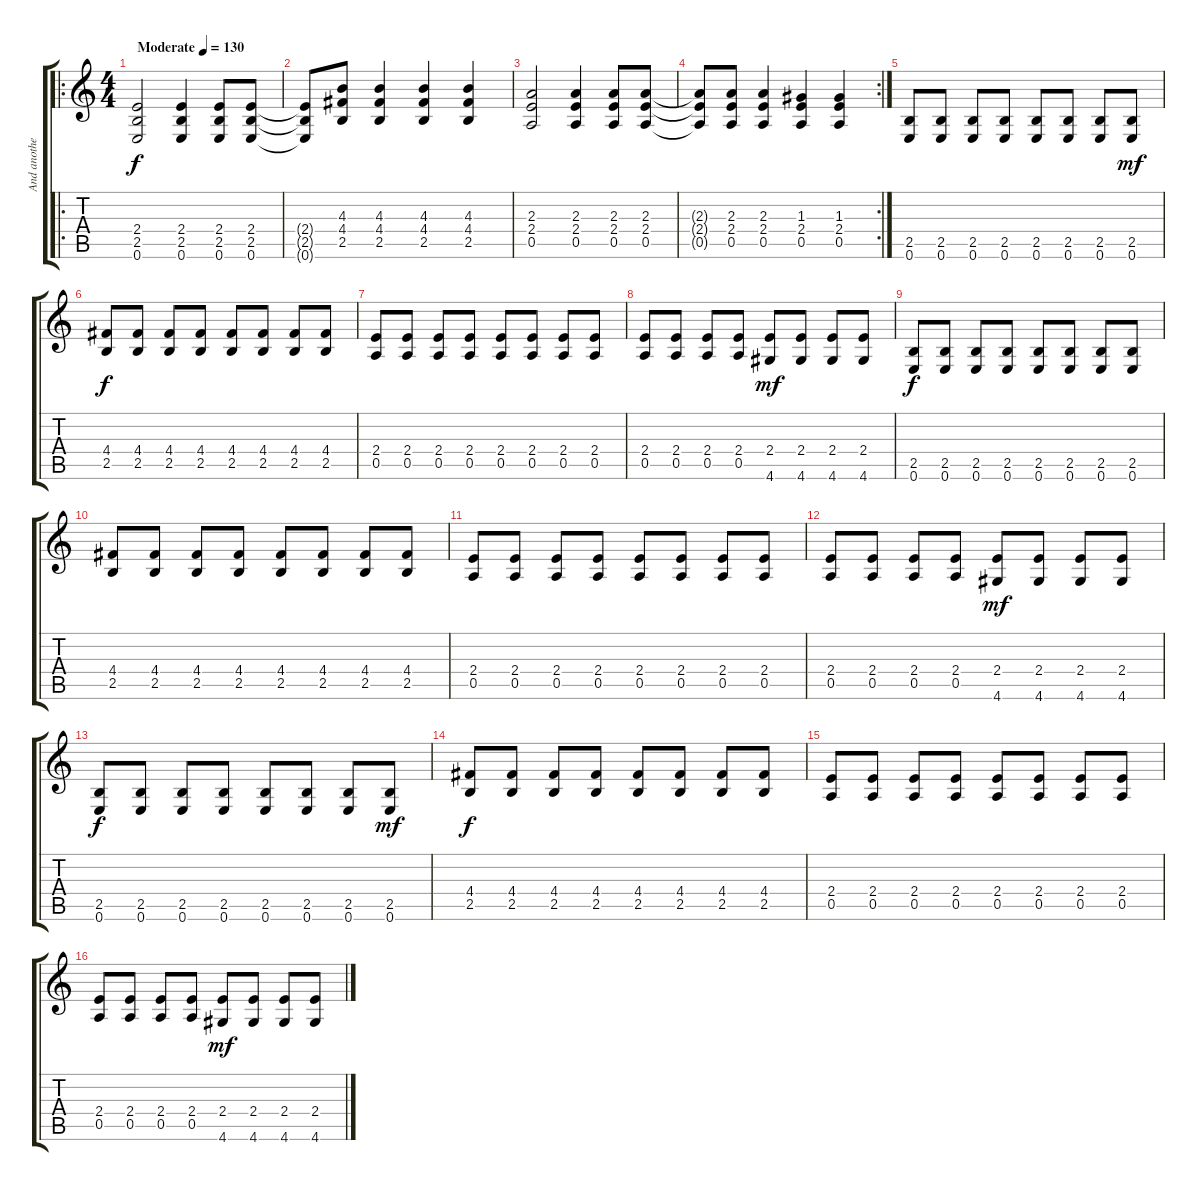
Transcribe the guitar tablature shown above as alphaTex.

\track ("And another guitar ..!" "And anothe") {instrument electricguitarjazz}
\staff {score tabs}
\tuning (E4 B3 G3 D3 A2 E2) {hide}
\ro
\ts (4 4)
\tempo (130 "Moderate")
\clef g2
\ks c
(2.4 2.5 0.6).2{dy f instrument electricguitarjazz} (2.4 2.5 0.6).4 (2.4 2.5 0.6).8 (2.4 2.5 0.6).8 |
(2.4{t} 2.5{t} 0.6{t}).8 (4.3 4.4 2.5).8 (4.3 4.4 2.5).4 (4.3 4.4 2.5).4 (4.3 4.4 2.5).4 |
(2.3 2.4 0.5).2 (2.3 2.4 0.5).4 (2.3 2.4 0.5).8 (2.3 2.4 0.5).8 |
\rc 2
(2.3{t} 2.4{t} 0.5{t}).8 (2.3 2.4 0.5).8 (2.3 2.4 0.5).4 (1.3 2.4 0.5).4 (1.3 2.4 0.5).4 |
(2.5 0.6).8 (2.5 0.6).8 (2.5 0.6).8 (2.5 0.6).8 (2.5 0.6).8 (2.5 0.6).8 (2.5 0.6).8 (2.5 0.6).8{dy mf} |
(4.4 2.5).8{dy f} (4.4 2.5).8 (4.4 2.5).8 (4.4 2.5).8 (4.4 2.5).8 (4.4 2.5).8 (4.4 2.5).8 (4.4 2.5).8 |
(2.4 0.5).8 (2.4 0.5).8 (2.4 0.5).8 (2.4 0.5).8 (2.4 0.5).8 (2.4 0.5).8 (2.4 0.5).8 (2.4 0.5).8 |
(2.4 0.5).8 (2.4 0.5).8 (2.4 0.5).8 (2.4 0.5).8 (2.4 4.6).8{dy mf} (2.4 4.6).8 (2.4 4.6).8 (2.4 4.6).8 |
(2.5 0.6).8{dy f} (2.5 0.6).8 (2.5 0.6).8 (2.5 0.6).8 (2.5 0.6).8 (2.5 0.6).8 (2.5 0.6).8 (2.5 0.6).8 |
(4.4 2.5).8 (4.4 2.5).8 (4.4 2.5).8 (4.4 2.5).8 (4.4 2.5).8 (4.4 2.5).8 (4.4 2.5).8 (4.4 2.5).8 |
(2.4 0.5).8 (2.4 0.5).8 (2.4 0.5).8 (2.4 0.5).8 (2.4 0.5).8 (2.4 0.5).8 (2.4 0.5).8 (2.4 0.5).8 |
(2.4 0.5).8 (2.4 0.5).8 (2.4 0.5).8 (2.4 0.5).8 (2.4 4.6).8{dy mf} (2.4 4.6).8 (2.4 4.6).8 (2.4 4.6).8 |
(2.5 0.6).8{dy f} (2.5 0.6).8 (2.5 0.6).8 (2.5 0.6).8 (2.5 0.6).8 (2.5 0.6).8 (2.5 0.6).8 (2.5 0.6).8{dy mf} |
(4.4 2.5).8{dy f} (4.4 2.5).8 (4.4 2.5).8 (4.4 2.5).8 (4.4 2.5).8 (4.4 2.5).8 (4.4 2.5).8 (4.4 2.5).8 |
(2.4 0.5).8 (2.4 0.5).8 (2.4 0.5).8 (2.4 0.5).8 (2.4 0.5).8 (2.4 0.5).8 (2.4 0.5).8 (2.4 0.5).8 |
(2.4 0.5).8 (2.4 0.5).8 (2.4 0.5).8 (2.4 0.5).8 (2.4 4.6).8{dy mf} (2.4 4.6).8 (2.4 4.6).8 (2.4 4.6).8
